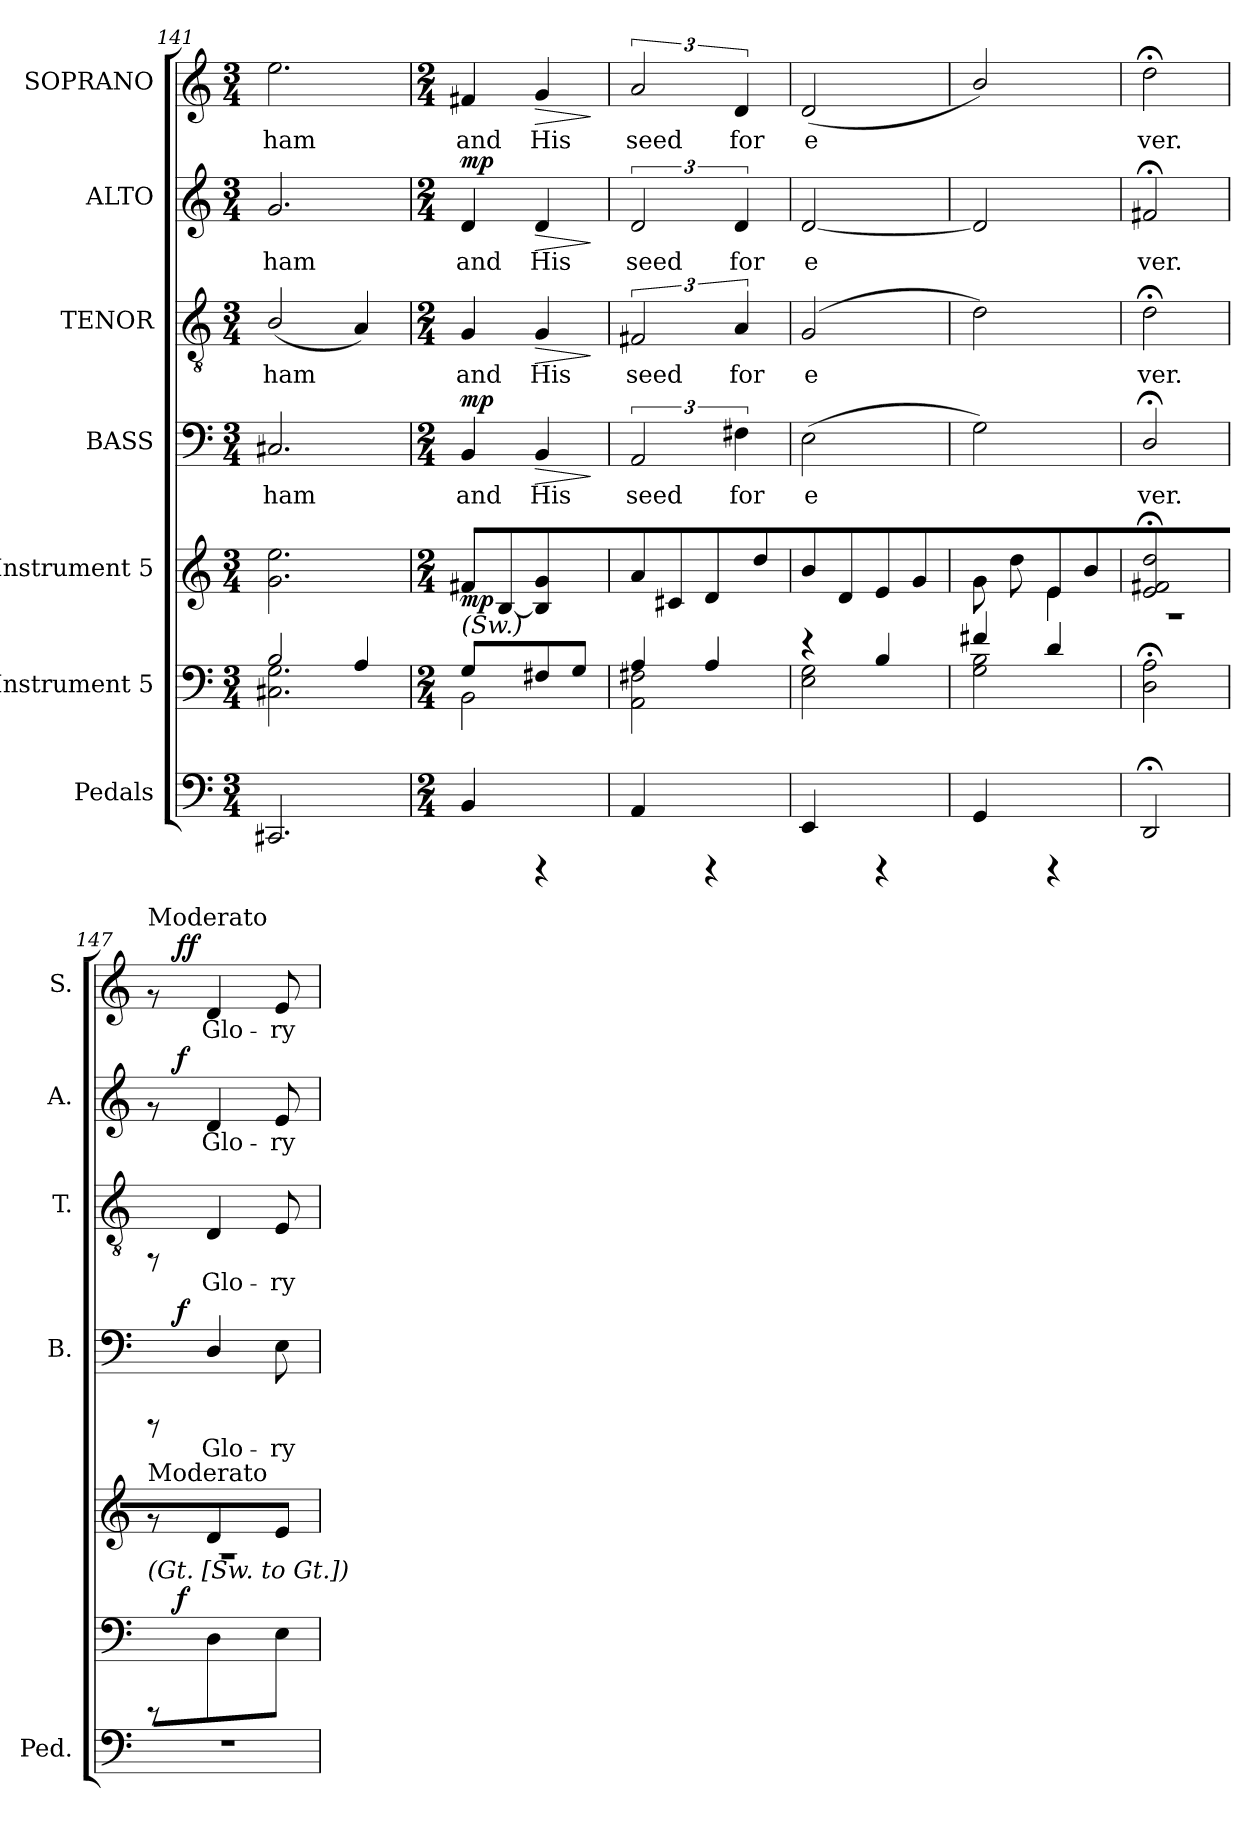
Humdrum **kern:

**kern	**kern	**dynam	**kern	**dynam	**kern	**text	**dynam	**kern	**text	**dynam	**kern	**text	**dynam	**kern	**text	**dynam
*part7	*part6	*part6	*part5	*part5	*part4	*part4	*part4	*part3	*part3	*part3	*part2	*part2	*part2	*part1	*part1	*part1
*staff7	*staff6	*staff6	*staff5	*staff5	*staff4	*staff4	*staff4	*staff3	*staff3	*staff3	*staff2	*staff2	*staff2	*staff1	*staff1	*staff1
*I"Pedals	*I"Instrument 5	*	*I"Instrument 5	*	*I"BASS	*	*	*I"TENOR	*	*	*I"ALTO	*	*	*I"SOPRANO	*	*
*I'Ped.	*	*	*	*	*I'B.	*	*	*I'T.	*	*	*I'A.	*	*	*I'S.	*	*
*clefF4	*clefF4	*	*clefG2	*	*clefF4	*	*	*clefGv2	*	*	*clefG2	*	*	*clefG2	*	*
*k[]	*k[]	*	*k[]	*	*k[]	*	*	*k[]	*	*	*k[]	*	*	*k[]	*	*
*C:	*C:	*	*C:	*	*C:	*	*	*C:	*	*	*C:	*	*	*C:	*	*
*M3/4	*M3/4	*	*M3/4	*	*M3/4	*	*	*M3/4	*	*	*M3/4	*	*	*M3/4	*	*
=141	=141	=141	=141	=141	=141	=141	=141	=141	=141	=141	=141	=141	=141	=141	=141	=141
*	*^	*	*	*	*	*	*	*	*	*	*	*	*	*	*	*
!	!	!	!	!	!	!	!LO:LY:b:cj	!	!	!LO:LY:b:cj	!	!	!LO:LY:b:cj	!	!	!LO:LY:b:cj	!
2.CC#X/	2B/	2.G\ 2.C#X\	.	2.g\ 2.ee\	.	2.C#X/	-ham	.	(<2B/	-ham	.	2.g/	-ham	.	2.ee\	-ham	.
!	!	!	!	!	!	!	!	!	!	!LO:LY:b:cj	!	!	!	!	!	!	!
.	4A/	.	.	.	.	.	.	.	4A/)	.	.	.	.	.	.	.	.
=142	=142	=142	=142	=142	=142	=142	=142	=142	=142	=142	=142	=142	=142	=142	=142	=142	=142
*M2/4	*M2/4	*	*	*M2/4	*	*M2/4	*	*	*M2/4	*	*	*M2/4	*	*	*M2/4	*	*
!	!LO:TX:a:i:t=(Sw.)	!	!	!	!	!	!	!	!	!	!	!	!	!	!	!	!
!	!	!	!	!	!LO:DY:b	!	!LO:LY:b:cj	!LO:DY:a	!	!LO:LY:b:cj	!	!	!LO:LY:b:cj	!LO:DY:b	!	!LO:LY:b:cj	!LO:DY:a
!	!	!	!	!	!	!	!	!	!	!	!	!	!	!	!	!	!LO:DY:n=1:b
4BB/	4G/	2BB\	.	8f#X/L	mp	4BB/	and	mp	4G/	and	.	4d/	and	mp	4f#X/	and	mp mp
.	.	.	.	[<8B/	.	.	.	.	.	.	.	.	.	.	.	.	.
!	!	!	!	!	!	!	!LO:LY:b:cj	!LO:HP:b	!	!LO:LY:b:cj	!LO:HP:b	!	!LO:LY:b:cj	!LO:HP:b	!	!LO:LY:b:cj	!LO:HP:b
4rCCC	8F#X/	.	.	4g/ 4B/]	.	4BB/	His	>	4G/	His	>	4d/	His	>	4g/	His	>
.	8G/J	.	.	.	.	.	.	.	.	.	.	.	.	.	.	.	.
*	*v	*v	*	*	*	*	*	*	*	*	*	*	*	*	*	*	*
.	.	.	.	.	.	.	]	.	.	]	.	.	]	.	.	]
=143	=143	=143	=143	=143	=143	=143	=143	=143	=143	=143	=143	=143	=143	=143	=143	=143
*	*^	*	*	*	*	*	*	*	*	*	*	*	*	*	*	*
!	!	!	!	!	!	!	!LO:LY:b:cj	!	!	!LO:LY:b:cj	!	!	!LO:LY:b:cj	!	!	!LO:LY:b:cj	!
4AA/	4A/	2AA\ 2F#X\	.	8a/L	.	3AA/	seed	.	3F#X/	seed	.	3d/	seed	.	3a/	seed	.
.	.	.	.	8c#X/	.	.	.	.	.	.	.	.	.	.	.	.	.
4rCCC	4A/	.	.	8d/	.	.	.	.	.	.	.	.	.	.	.	.	.
!	!	!	!	!	!	!	!LO:LY:b:cj	!	!	!LO:LY:b:cj	!	!	!LO:LY:b:cj	!	!	!LO:LY:b:cj	!
.	.	.	.	.	.	6F#X\	for	.	6A/	for	.	6d/	for	.	6d/	for	.
.	.	.	.	8dd/J	.	.	.	.	.	.	.	.	.	.	.	.	.
=144	=144	=144	=144	=144	=144	=144	=144	=144	=144	=144	=144	=144	=144	=144	=144	=144	=144
!	!	!	!	!	!	!	!LO:LY:b:cj	!	!	!LO:LY:b:cj	!	!	!LO:LY:b:cj	!	!	!LO:LY:b:cj	!
4EE/	4r	2G\ 2E\	.	8b/L	.	(>2E\	e	.	(<2G/	e	.	[<2d/	e	.	(<2d/	e	.
.	.	.	.	8d/	.	.	.	.	.	.	.	.	.	.	.	.	.
4rCCC	4B/	.	.	8e/	.	.	.	.	.	.	.	.	.	.	.	.	.
.	.	.	.	8g/J	.	.	.	.	.	.	.	.	.	.	.	.	.
=145	=145	=145	=145	=145	=145	=145	=145	=145	=145	=145	=145	=145	=145	=145	=145	=145	=145
*	*	*	*	*^	*	*	*	*	*	*	*	*	*	*	*	*	*
!	!	!	!	!	!	!	!	!LO:LY:b:cj	!	!	!LO:LY:b:cj	!	!	!LO:LY:b:cj	!	!	!LO:LY:b:cj	!
4GG/	4f#X/	2G\ 2B\	.	4ryy	8g\L	.	2G\)	.	.	2d\)	.	.	2d/]	.	.	2b/)	.	.
.	.	.	.	.	8dd\	.	.	.	.	.	.	.	.	.	.	.	.	.
4rCCC	4d/	.	.	8e/L	4e\	.	.	.	.	.	.	.	.	.	.	.	.	.
.	.	.	.	8b/J	.	.	.	.	.	.	.	.	.	.	.	.	.	.
*	*v	*v	*	*	*	*	*	*	*	*	*	*	*	*	*	*	*	*
=146	=146	=146	=146	=146	=146	=146	=146	=146	=146	=146	=146	=146	=146	=146	=146	=146	=146
!	!	!	!	!	!	!	!LO:LY:b:cj	!	!	!LO:LY:b:cj	!	!	!LO:LY:b:cj	!	!	!LO:LY:b:cj	!
2DD;</	2D\;< 2A\;<	.	2dd/;< 2e/;< 2f#X/;<	2r	.	2D;</	ver.	.	2d;<\	ver.	.	2f#X;</	ver.	.	2dd;<\	ver.	.
!!LO:PB:g=z
=147	=147	=147	=147	=147	=147	=147	=147	=147	=147	=147	=147	=147	=147	=147	=147	=147	=147
*	*	*	*MM92	*	*	*	*	*	*	*	*	*	*	*	*MM92	*	*
*	*^	*	*	*	*	*^	*	*	*	*	*	*^	*	*	*^	*	*
!	!	!	!	!	!	!	!	!	!	!	!	!	!	!	!	!	!	!LO:TX:a:t=Moderato	!	!	!
!	!	!	!	!LO:TX:a:t=Moderato	!	!	!	!	!	!	!	!	!	!	!	!	!	!	!	!	!
!	!LO:TX:a:i:t=(Gt. [Sw. to Gt.])	!	!	!	!	!	!	!	!	!	!	!	!	!	!	!	!	!	!	!	!
2r	8rCCC	16ryy	.	8rf	2r	.	8rCCC	16ryy	.	.	8rFF	.	.	8rf	16ryy	.	.	8rf	16ryy	.	.
!	!	!	!LO:DY:a	!	!	!	!	!	!	!LO:DY:a	!	!	!	!	!	!	!LO:DY:b	!	!	!	!LO:DY:a
!	!	!	!	!	!	!	!	!	!	!	!	!	!	!	!	!	!	!	!	!	!LO:DY:n=1:b
.	.	4..ryy	f	.	.	.	.	4..ryy	.	f	.	.	.	.	4..ryy	.	f	.	4..ryy	.	f f
!	!	!	!	!	!	!	!	!	!LO:LY:b:cj	!	!	!LO:LY:b:cj	!	!	!	!LO:LY:b:cj	!	!	!	!LO:LY:b:cj	!
.	4D\	.	.	4d/	.	.	4D/	.	Glo-	.	4D/	Glo-	.	4d/	.	Glo-	.	4d/	.	Glo-	.
!	!	!	!	!	!	!	!	!	!LO:LY:b:cj	!	!	!LO:LY:b:cj	!	!	!	!LO:LY:b:cj	!	!	!	!LO:LY:b:cj	!
.	8E\J	.	.	8e/J	.	.	8E\	.	-ry	.	8E/	-ry	.	8e/	.	-ry	.	8e/	.	-ry	.
*	*v	*v	*	*	*	*	*v	*v	*	*	*	*	*	*v	*v	*	*	*v	*v	*	*
*	*	*	*v	*v	*	*	*	*	*	*	*	*	*	*	*	*	*
=	=	=	=	=	=	=	=	=	=	=	=	=	=	=	=	=
*-	*-	*-	*-	*-	*-	*-	*-	*-	*-	*-	*-	*-	*-	*-	*-	*-
